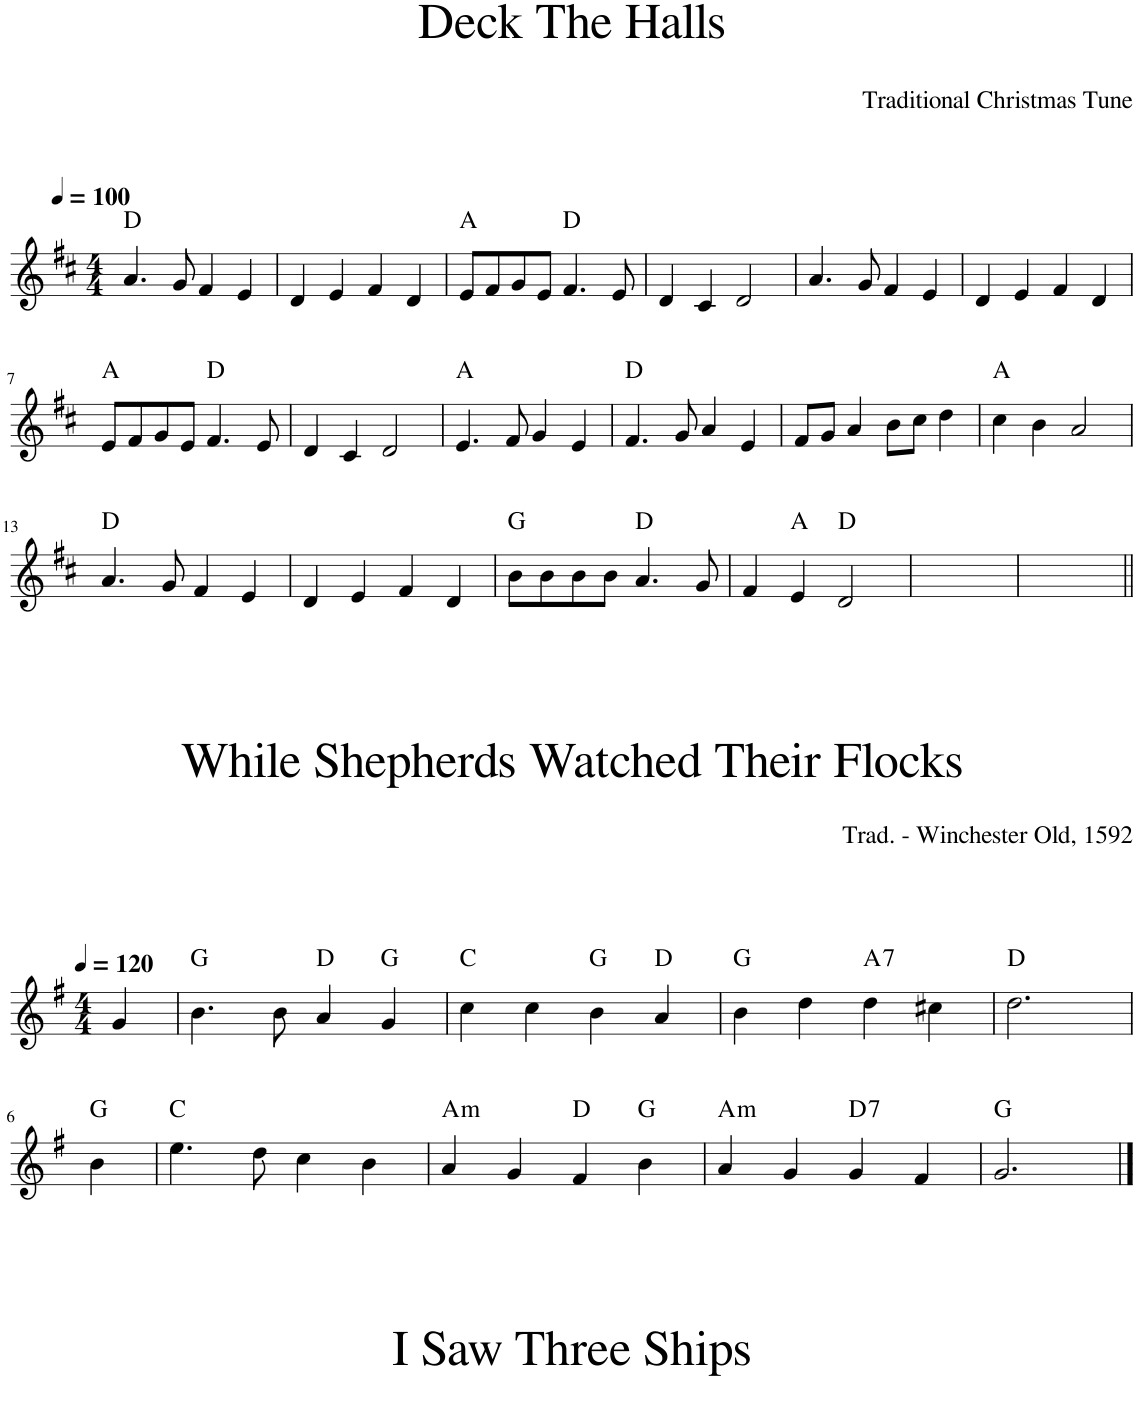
**kern	**harte
*part1	*part1
*staff1	*
*I"Piano	*
*I'Pno	*
!!LO:PB:g=z
*clefG2	*
*k[f#c#]	*
*D:	*
*M4/4	*
*MM100	*
=1	=1
4.a/	D:maj
8g/	.
4f#/	.
4e/	.
=2	=2
4d/	.
4e/	.
4f#/	.
4d/	.
=3	=3
8e/L	A:maj
8f#/	.
8g/	.
8e/J	.
4.f#/	D:maj
8e/	.
=4	=4
4d/	.
4c#/	.
2d/	.
=5	=5
4.a/	.
8g/	.
4f#/	.
4e/	.
=6	=6
4d/	.
4e/	.
4f#/	.
4d/	.
!!LO:LB:g=z
=7	=7
8e/L	A:maj
8f#/	.
8g/	.
8e/J	.
4.f#/	D:maj
8e/	.
=8	=8
4d/	.
4c#/	.
2d/	.
=9	=9
4.e/	A:maj
8f#/	.
4g/	.
4e/	.
=10	=10
4.f#/	D:maj
8g/	.
4a/	.
4e/	.
=11	=11
8f#/L	.
8g/J	.
4a/	.
8b\L	.
8cc#\J	.
4dd\	.
=12	=12
4cc#\	A:maj
4b\	.
2a/	.
!!LO:LB:g=z
=13	=13
4.a/	D:maj
8g/	.
4f#/	.
4e/	.
=14	=14
4d/	.
4e/	.
4f#/	.
4d/	.
=15	=15
8b\L	G:maj
8b\	.
8b\	.
8b\J	.
4.a/	D:maj
8g/	.
=16	=16
4f#/	.
4e/	A:maj
2d/	D:maj
=17	=17
1ryy	.
=18	=18
1ryy	.
!!LO:LB:g=z
=1||	=1||
*k[f#]	*
*G:	*
*M4/4	*
*MM120	*
4g/	.
=2	=2
4.b\	G:maj
8b\	.
4a/	D:maj
4g/	G:maj
=3	=3
4cc\	C:maj
4cc\	.
4b\	G:maj
4a/	D:maj
=4	=4
4b\	G:maj
4dd\	.
!	!LO:H:kt=7
4dd\	A:7
4cc#X\	.
=5	=5
2.dd\	D:maj
!!LO:LB:g=z
=6	=6
4b\	G:maj
=7	=7
4.ee\	C:maj
8dd\	.
4cc\	.
4b\	.
=8	=8
!	!LO:H:kt=m
4a/	A:min
4g/	.
4f#/	D:maj
4b\	G:maj
=9	=9
!	!LO:H:kt=m
4a/	A:min
4g/	.
!	!LO:H:kt=7
4g/	D:7
4f#/	.
=10	=10
2.g/	G:maj
==	==
*-	*-
